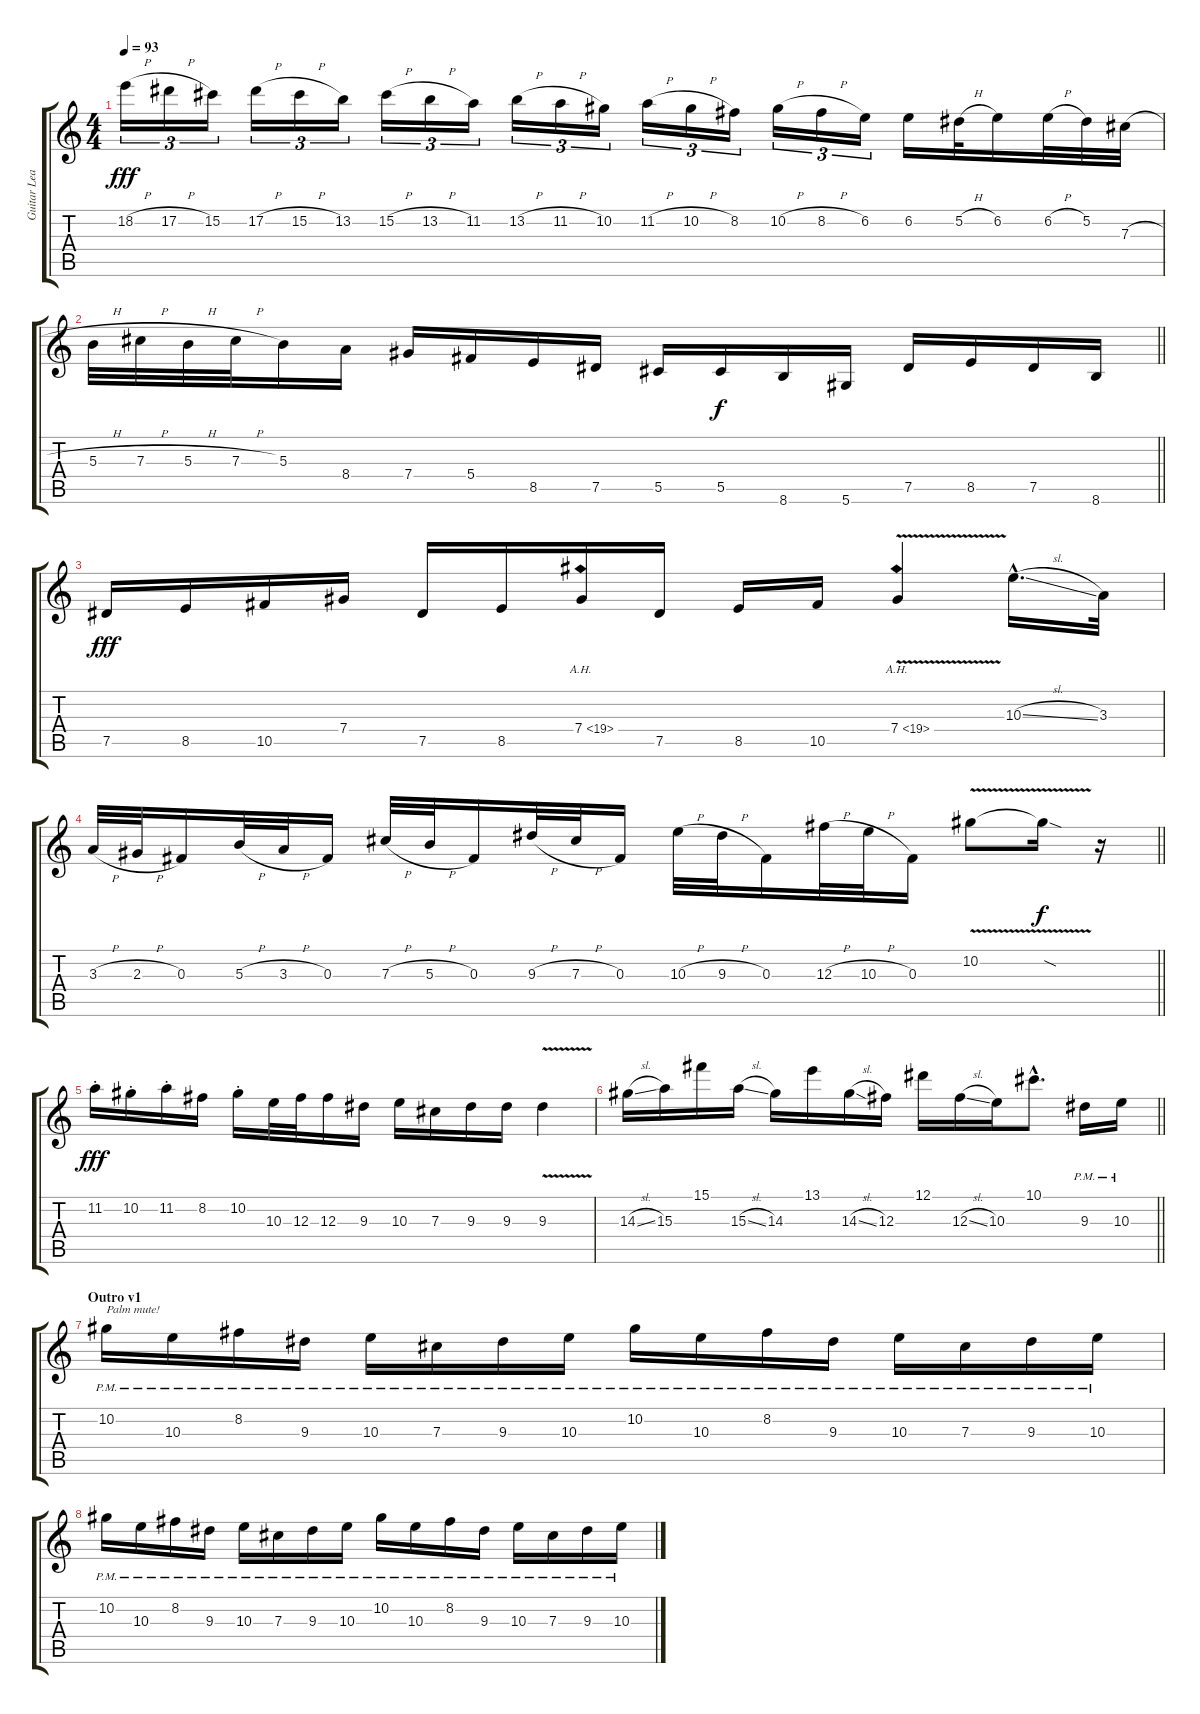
\track ("Guitar Lead 1 (Solo)" "Guitar Lea") {instrument distortionguitar}
\staff {score tabs}
\tuning (Eb4 Bb3 Gb3 Db3 Ab2 Eb2) {hide}
\ts (4 4)
\tempo 93
\clef g2
\ks c
18.2{h}.16{tu (3 2) dy fff} 17.2{h}.16{tu (3 2)} 15.2.16{tu (3 2)} 17.2{h}.16{tu (3 2)} 15.2{h}.16{tu (3 2)} 13.2.16{tu (3 2)} 15.2{h}.16{tu (3 2)} 13.2{h}.16{tu (3 2)} 11.2.16{tu (3 2)} 13.2{h}.16{tu (3 2)} 11.2{h}.16{tu (3 2)} 10.2.16{tu (3 2)} 11.2{h}.16{tu (3 2)} 10.2{h}.16{tu (3 2)} 8.2.16{tu (3 2)} 10.2{h}.16{tu (3 2)} 8.2{h}.16{tu (3 2)} 6.2.16{tu (3 2)} 6.2.16 5.2{h}.32 6.2.16 6.2{h}.32 5.2.32 7.3{h}.32 |
\barLineRight lightlight
5.3{h}.32 7.3{h}.32 5.3{h}.32 7.3{h}.32 5.3.16 8.4.16 7.4.16 5.4.16 8.5.16 7.5.16 5.5.16 5.5.16{dy f} 8.6.16 5.6.16 7.5.16 8.5.16 7.5.16 8.6.16 |
7.5.16{dy fff} 8.5.16 10.5.16 7.4.16 7.5.16 8.5.16 7.4{ah 12}.16 7.5.16 8.5.16 10.5.16 7.4{ah 12 v}.4 10.3{sl hac}.16{d} 3.3.32{volume 0} |
\barLineRight lightlight
3.3{h}.32{volume 16} 2.3{h}.32 0.3.16 5.3{h}.32 3.3{h}.32 0.3.16 7.3{h}.32 5.3{h}.32 0.3.16 9.3{h}.32 7.3{h}.32 0.3.16 10.3{h}.32 9.3{h}.32 0.3.16 12.3{h}.32 10.3{h}.32 0.3.16 10.2{v}.8 10.2{sod t}.16{dy f} r.16 |
11.2{st}.16{dy fff} 10.2{st}.16 11.2{st}.16 8.2.16 10.2{st}.16 10.3.32 12.3.32 12.3.16 9.3.16 10.3.16 7.3.16 9.3.16 9.3.16 9.3{v}.4 |
\barLineRight lightlight
14.3{sl}.16 15.3.16 15.1.16 15.3{sl}.16 14.3.16 13.1.16 14.3{sl}.16 12.3.16 12.1.16 12.3{sl}.16 10.3.16 10.1{hac}.8{d} 9.3{pm}.16{balance 5} 10.3{pm}.16 |
\section ("" "Outro v1")
10.2{pm}.16{txt "Palm mute!"} 10.3{pm}.16 8.2{pm}.16 9.3{pm}.16 10.3{pm}.16 7.3{pm}.16 9.3{pm}.16 10.3{pm}.16 10.2{pm}.16 10.3{pm}.16 8.2{pm}.16 9.3{pm}.16 10.3{pm}.16 7.3{pm}.16 9.3{pm}.16 10.3{pm}.16 |
10.2{pm}.16 10.3{pm}.16 8.2{pm}.16 9.3{pm}.16 10.3{pm}.16 7.3{pm}.16 9.3{pm}.16 10.3{pm}.16 10.2{pm}.16 10.3{pm}.16 8.2{pm}.16 9.3{pm}.16 10.3{pm}.16 7.3{pm}.16 9.3{pm}.16 10.3{pm}.16
